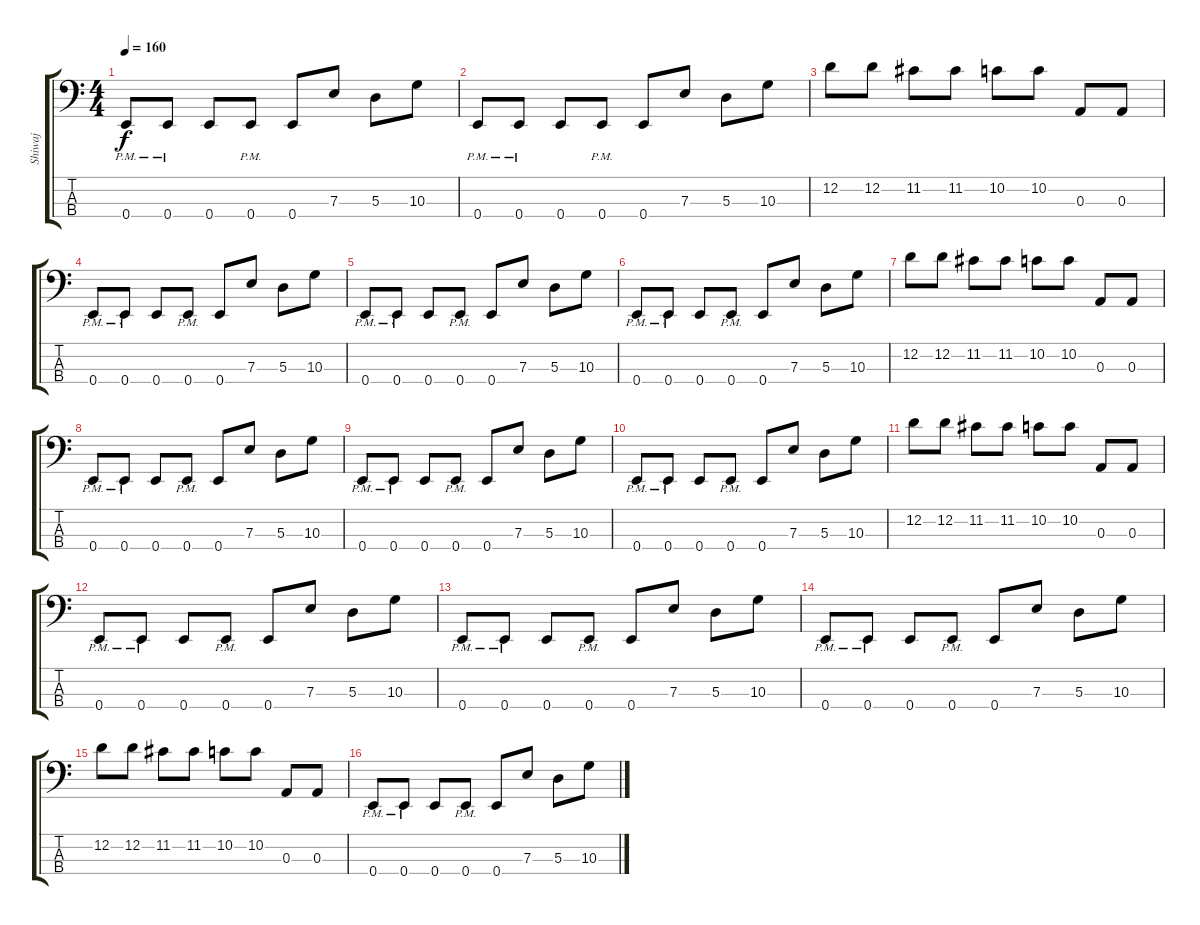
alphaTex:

\track ("Shiwaj" "Shiwaj") {instrument electricbasspick}
\staff {score tabs}
\tuning (G2 D2 A1 E1) {hide}
\ts (4 4)
\tempo 160
\clef f4
\ks c
0.4{pm}.8{dy f} 0.4{pm}.8 0.4.8 0.4{pm}.8 0.4.8 7.3.8 5.3.8 10.3.8 |
0.4{pm}.8 0.4{pm}.8 0.4.8 0.4{pm}.8 0.4.8 7.3.8 5.3.8 10.3.8 |
12.2.8 12.2.8 11.2.8 11.2.8 10.2.8 10.2.8 0.3.8 0.3.8 |
0.4{pm}.8 0.4{pm}.8 0.4.8 0.4{pm}.8 0.4.8 7.3.8 5.3.8 10.3.8 |
0.4{pm}.8 0.4{pm}.8 0.4.8 0.4{pm}.8 0.4.8 7.3.8 5.3.8 10.3.8 |
0.4{pm}.8 0.4{pm}.8 0.4.8 0.4{pm}.8 0.4.8 7.3.8 5.3.8 10.3.8 |
12.2.8 12.2.8 11.2.8 11.2.8 10.2.8 10.2.8 0.3.8 0.3.8 |
0.4{pm}.8 0.4{pm}.8 0.4.8 0.4{pm}.8 0.4.8 7.3.8 5.3.8 10.3.8 |
0.4{pm}.8 0.4{pm}.8 0.4.8 0.4{pm}.8 0.4.8 7.3.8 5.3.8 10.3.8 |
0.4{pm}.8 0.4{pm}.8 0.4.8 0.4{pm}.8 0.4.8 7.3.8 5.3.8 10.3.8 |
12.2.8 12.2.8 11.2.8 11.2.8 10.2.8 10.2.8 0.3.8 0.3.8 |
0.4{pm}.8 0.4{pm}.8 0.4.8 0.4{pm}.8 0.4.8 7.3.8 5.3.8 10.3.8 |
0.4{pm}.8 0.4{pm}.8 0.4.8 0.4{pm}.8 0.4.8 7.3.8 5.3.8 10.3.8 |
0.4{pm}.8 0.4{pm}.8 0.4.8 0.4{pm}.8 0.4.8 7.3.8 5.3.8 10.3.8 |
12.2.8 12.2.8 11.2.8 11.2.8 10.2.8 10.2.8 0.3.8 0.3.8 |
0.4{pm}.8 0.4{pm}.8 0.4.8 0.4{pm}.8 0.4.8 7.3.8 5.3.8 10.3.8
